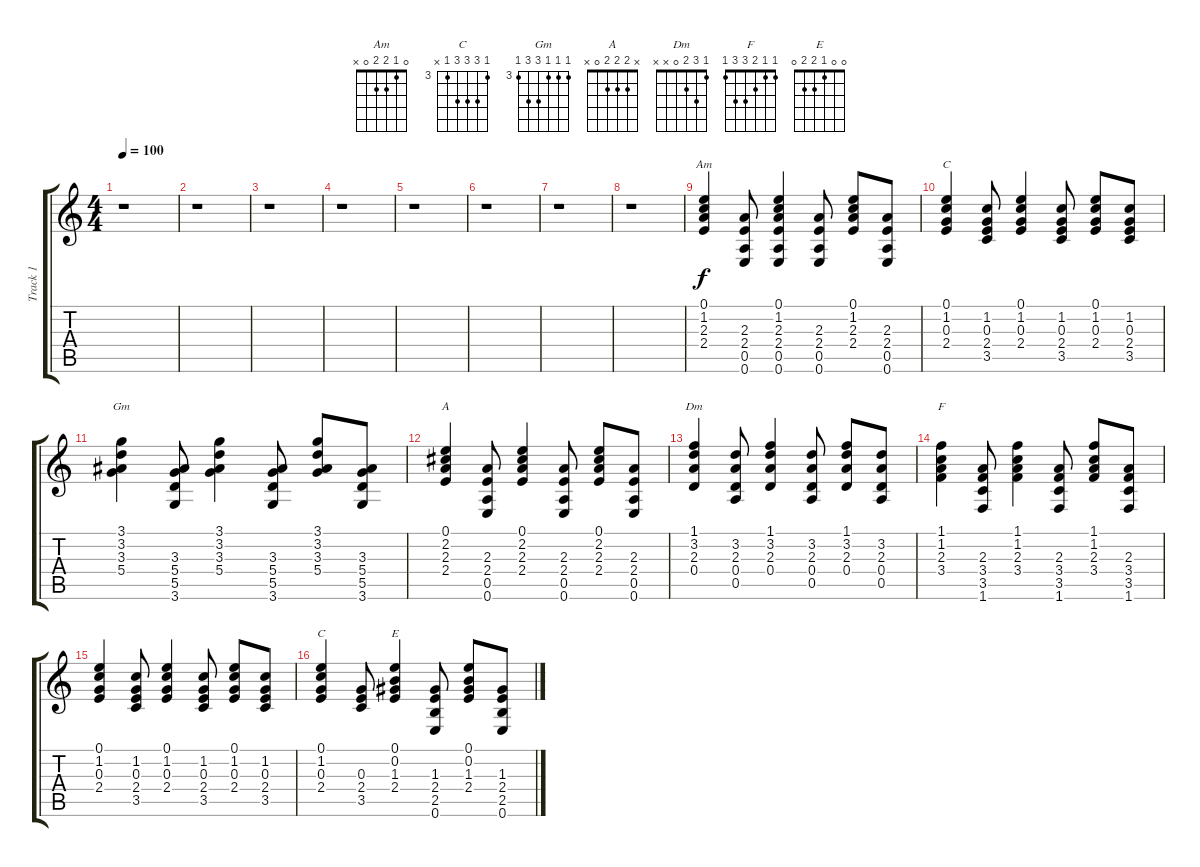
\track ("Track 1" "Track 1") {instrument acousticguitarsteel}
\staff {score tabs}
\tuning (E4 B3 G3 D3 A2 E2) {hide}
\chord ("Am" 0 1 2 2 0 x)
\chord ("C" 0 1 0 2 3 x)
\chord ("Gm" 3 3 3 5 5 3) {firstfret 3}
\chord ("A" x 2 2 2 0 x)
\chord ("Dm" 1 3 2 0 x x)
\chord ("F" 1 1 2 3 3 1)
\chord ("C" 3 5 5 5 3 x) {firstfret 3}
\chord ("E" 0 0 1 2 2 0)
\ts (4 4)
\tempo 100
\clef g2
\ks c
r.1{dy f} |
r.1 |
r.1 |
r.1 |
r.1 |
r.1 |
r.1 |
r.1 |
(0.1 1.2 2.3 2.4).4{ch "Am"} (2.3 2.4 0.5 0.6).8 (0.1 1.2 2.3 2.4 0.5 0.6).4 (2.3 2.4 0.5 0.6).8 (0.1 1.2 2.3 2.4).8 (2.3 2.4 0.5 0.6).8 |
(0.1 1.2 0.3 2.4).4{ch "C"} (1.2 0.3 2.4 3.5).8 (0.1 1.2 0.3 2.4).4 (1.2 0.3 2.4 3.5).8 (0.1 1.2 0.3 2.4).8 (1.2 0.3 2.4 3.5).8 |
(3.1 3.2 3.3 5.4).4{ch "Gm"} (3.3 5.4 5.5 3.6).8 (3.1 3.2 3.3 5.4).4 (3.3 5.4 5.5 3.6).8 (3.1 3.2 3.3 5.4).8 (3.3 5.4 5.5 3.6).8 |
(0.1 2.2 2.3 2.4).4{ch "A"} (2.3 2.4 0.5 0.6).8 (0.1 2.2 2.3 2.4).4 (2.3 2.4 0.5 0.6).8 (0.1 2.2 2.3 2.4).8 (2.3 2.4 0.5 0.6).8 |
(1.1 3.2 2.3 0.4).4{ch "Dm"} (3.2 2.3 0.4 0.5).8 (1.1 3.2 2.3 0.4).4 (3.2 2.3 0.4 0.5).8 (1.1 3.2 2.3 0.4).8 (3.2 2.3 0.4 0.5).8 |
(1.1 1.2 2.3 3.4).4{ch "F"} (2.3 3.4 3.5 1.6).8 (1.1 1.2 2.3 3.4).4 (2.3 3.4 3.5 1.6).8 (1.1 1.2 2.3 3.4).8 (2.3 3.4 3.5 1.6).8 |
(0.1 1.2 0.3 2.4).4 (1.2 0.3 2.4 3.5).8 (0.1 1.2 0.3 2.4).4 (1.2 0.3 2.4 3.5).8 (0.1 1.2 0.3 2.4).8 (1.2 0.3 2.4 3.5).8 |
(0.1 1.2 0.3 2.4).4{ch "C"} (0.3 2.4 3.5).8 (0.1 0.2 1.3 2.4).4{ch "E"} (1.3 2.4 2.5 0.6).8 (0.1 0.2 1.3 2.4).8 (1.3 2.4 2.5 0.6).8
